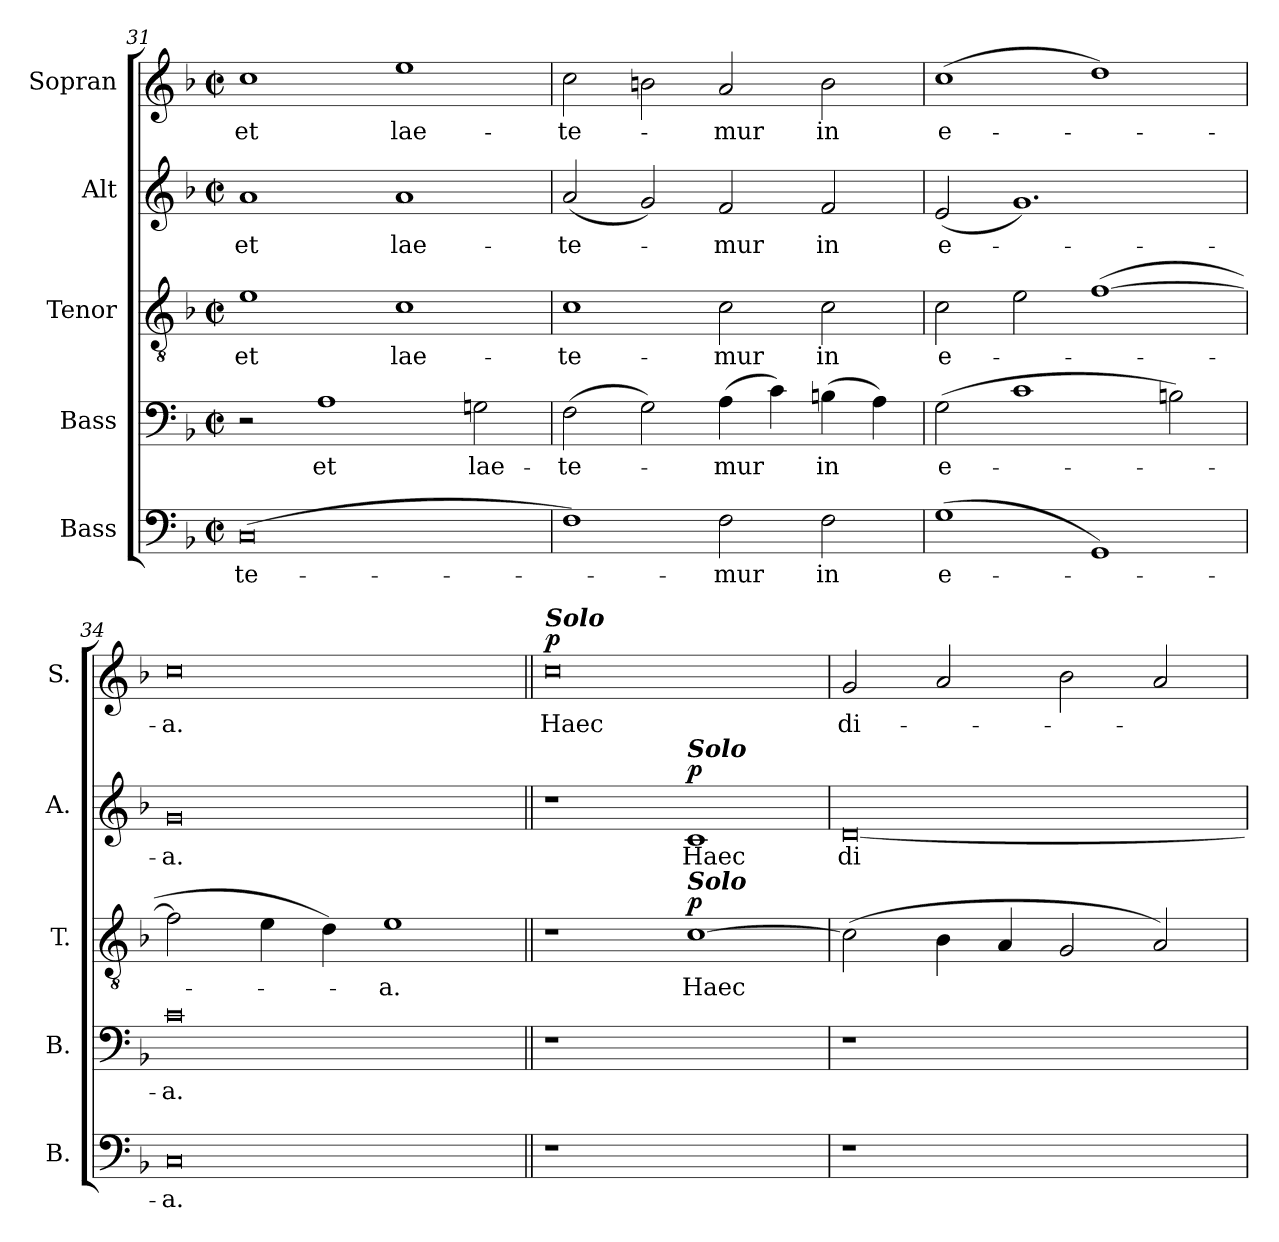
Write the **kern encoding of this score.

**kern	**text	**kern	**text	**kern	**text	**dynam	**kern	**text	**dynam	**kern	**text	**dynam
*part5	*part5	*part4	*part4	*part3	*part3	*part3	*part2	*part2	*part2	*part1	*part1	*part1
*staff5	*staff5	*staff4	*staff4	*staff3	*staff3	*staff3	*staff2	*staff2	*staff2	*staff1	*staff1	*staff1
*I"Bass	*	*I"Bass	*	*I"Tenor	*	*	*I"Alt	*	*	*I"Sopran	*	*
*I'B.	*	*I'B.	*	*I'T.	*	*	*I'A.	*	*	*I'S.	*	*
*clefF4	*	*clefF4	*	*clefGv2	*	*	*clefG2	*	*	*clefG2	*	*
*k[b-]	*	*k[b-]	*	*k[b-]	*	*	*k[b-]	*	*	*k[b-]	*	*
*F:	*	*F:	*	*F:	*	*	*F:	*	*	*F:	*	*
*M2/2	*	*M2/2	*	*M2/2	*	*	*M2/2	*	*	*M2/2	*	*
*met(c|)	*	*met(c|)	*	*met(c|)	*	*	*met(c|)	*	*	*met(c|)	*	*
=31	=31	=31	=31	=31	=31	=31	=31	=31	=31	=31	=31	=31
!	!LO:LY:b	!	!	!	!LO:LY:b	!	!	!LO:LY:b	!	!	!LO:LY:b	!
(>0C	-te-	2r	.	1e	et	.	1a	et	.	1cc	et	.
!	!	!	!LO:LY:b	!	!	!	!	!	!	!	!	!
.	.	1A	et	.	.	.	.	.	.	.	.	.
!	!	!	!	!	!LO:LY:b	!	!	!LO:LY:b	!	!	!LO:LY:b	!
.	.	.	.	1c	lae-	.	1a	lae-	.	1ee	lae-	.
!	!	!	!LO:LY:b	!	!	!	!	!	!	!	!	!
.	.	2Gn\	lae-	.	.	.	.	.	.	.	.	.
=32	=32	=32	=32	=32	=32	=32	=32	=32	=32	=32	=32	=32
!	!	!	!LO:LY:b	!	!LO:LY:b	!	!	!LO:LY:b	!	!	!LO:LY:b	!
1F)	.	(>2F\	-te-	1c	-te-	.	(<2a/	-te-	.	2cc\	-te-	.
.	.	2G\)	.	.	.	.	2g/)	.	.	2bn\	.	.
!	!LO:LY:b	!	!LO:LY:b	!	!LO:LY:b	!	!	!LO:LY:b	!	!	!LO:LY:b	!
2F\	-mur	(>4A\	-mur	2c\	-mur	.	2f/	-mur	.	2a/	-mur	.
.	.	4c\)	.	.	.	.	.	.	.	.	.	.
!	!LO:LY:b	!	!LO:LY:b	!	!LO:LY:b	!	!	!LO:LY:b	!	!	!LO:LY:b	!
2F\	in	(>4Bn\	in	2c\	in	.	2f/	in	.	2b\	in	.
.	.	4A\)	.	.	.	.	.	.	.	.	.	.
=33	=33	=33	=33	=33	=33	=33	=33	=33	=33	=33	=33	=33
!	!LO:LY:b	!	!LO:LY:b	!	!LO:LY:b	!	!	!LO:LY:b	!	!	!LO:LY:b	!
(>1G	e-	(>2G\	e-	2c\	e-	.	(<2e/	e-	.	(>1cc	e-	.
.	.	1c	.	2e\	.	.	1.g)	.	.	.	.	.
1GG)	.	.	.	(>[1f	.	.	.	.	.	1dd)	.	.
.	.	2Bn\)	.	.	.	.	.	.	.	.	.	.
!!LO:LB:g=z
=34	=34	=34	=34	=34	=34	=34	=34	=34	=34	=34	=34	=34
!	!LO:LY:b	!	!LO:LY:b	!	!	!	!	!LO:LY:b	!	!	!LO:LY:b	!
0C	-a.	0c	-a.	2f\]	.	.	0g	-a.	.	0cc	-a.	.
.	.	.	.	4e\	.	.	.	.	.	.	.	.
.	.	.	.	4d\)	.	.	.	.	.	.	.	.
!	!	!	!	!	!LO:LY:b	!	!	!	!	!	!	!
.	.	.	.	1e	-a.	.	.	.	.	.	.	.
=35||	=35||	=35||	=35||	=35||	=35||	=35||	=35||	=35||	=35||	=35||	=35||	=35||
!	!	!	!	!	!	!	!	!	!	!LO:TX:a:Bi:t=Solo	!	!
!	!	!	!	!	!	!	!	!	!	!	!LO:LY:b	!LO:DY:a
1r	.	1r	.	1r	.	.	1r	.	.	0cc	Haec	p
!	!	!	!	!	!	!	!LO:TX:a:Bi:t=Solo	!	!	!	!	!
!	!	!	!	!LO:TX:a:Bi:t=Solo	!	!	!	!	!	!	!	!
!	!	!	!	!	!LO:LY:b	!LO:DY:a	!	!LO:LY:b	!LO:DY:a	!	!	!
1ryy	.	1ryy	.	[1c	Haec	p	1c	Haec	p	.	.	.
=36	=36	=36	=36	=36	=36	=36	=36	=36	=36	=36	=36	=36
!	!	!	!	!	!	!	!	!LO:LY:b	!	!	!LO:LY:b	!
1r	.	1r	.	(>2c\]	.	.	[0d	di-	.	2g/	di-	.
.	.	.	.	4B-\	.	.	.	.	.	2a/	.	.
.	.	.	.	4A/	.	.	.	.	.	.	.	.
1ryy	.	1ryy	.	2G/	.	.	.	.	.	2b-\	.	.
.	.	.	.	2A/)	.	.	.	.	.	2a/	.	.
=	=	=	=	=	=	=	=	=	=	=	=	=
*-	*-	*-	*-	*-	*-	*-	*-	*-	*-	*-	*-	*-
